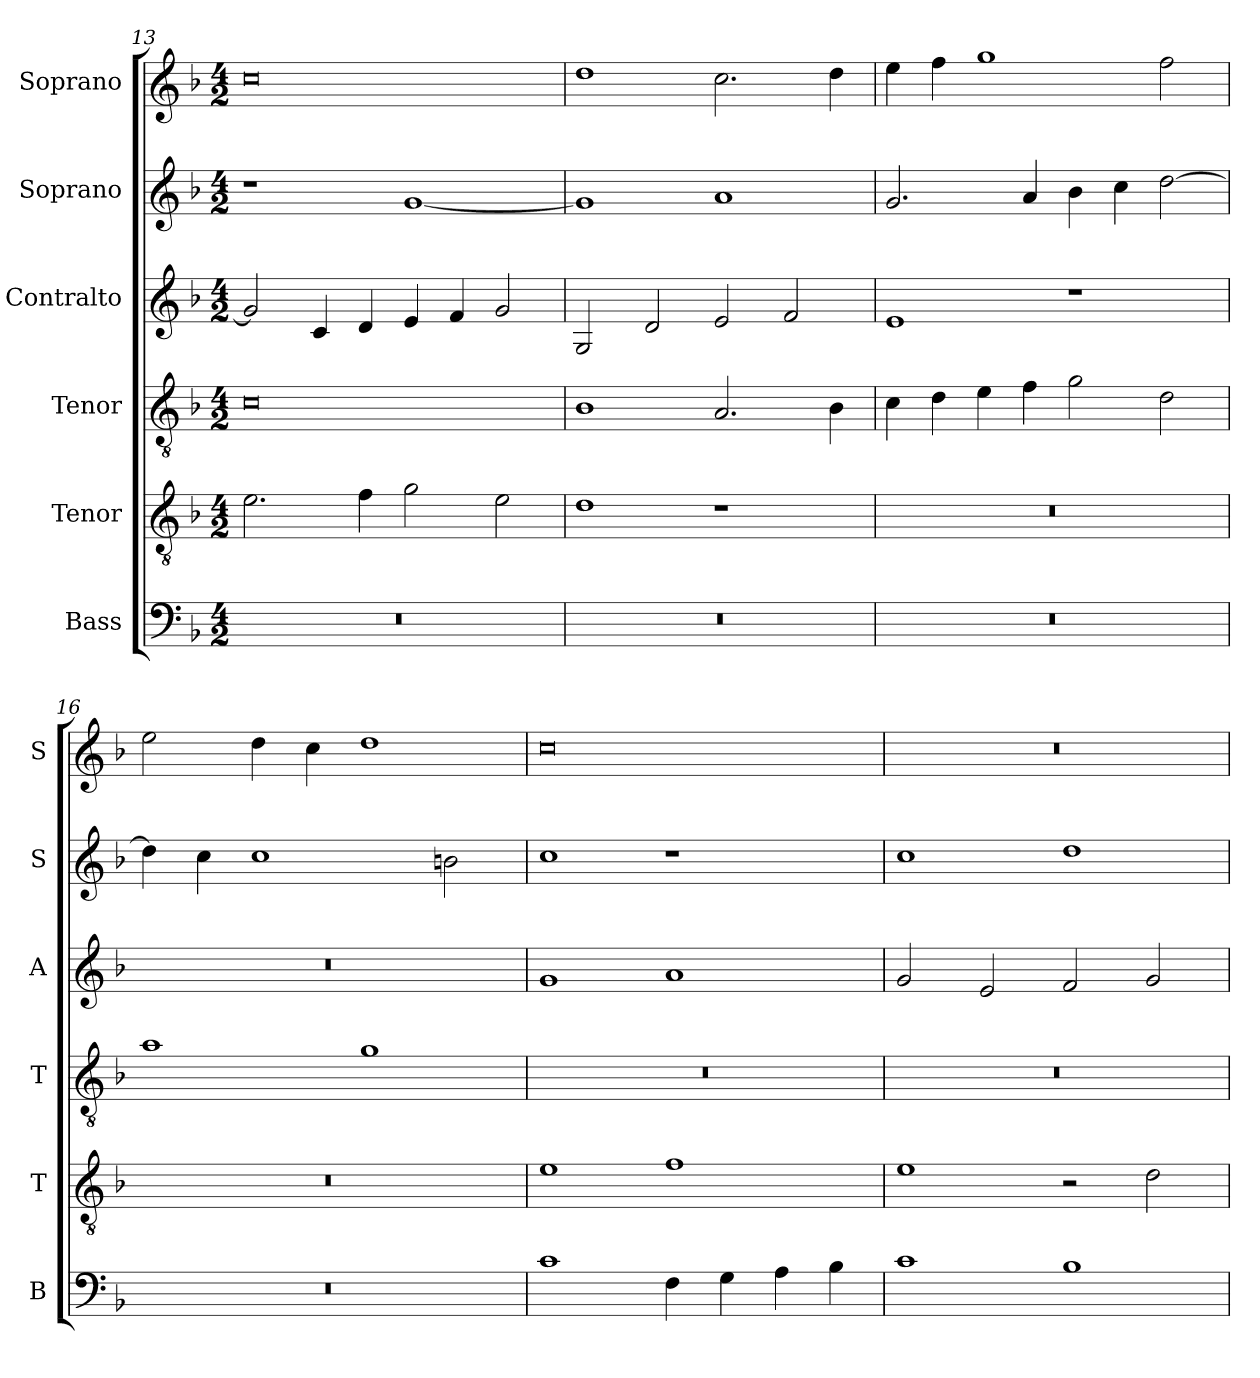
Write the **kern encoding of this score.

**kern	**kern	**kern	**kern	**kern	**kern
*part6	*part5	*part4	*part3	*part2	*part1
*staff6	*staff5	*staff4	*staff3	*staff2	*staff1
*I"Bass	*I"Tenor	*I"Tenor	*I"Contralto	*I"Soprano	*I"Soprano
*I'B	*I'T	*I'T	*I'A	*I'S	*I'S
*clefF4	*clefGv2	*clefGv2	*clefG2	*clefG2	*clefG2
*k[b-]	*k[b-]	*k[b-]	*k[b-]	*k[b-]	*k[b-]
*F:ion	*F:ion	*F:ion	*F:ion	*F:ion	*F:ion
*M4/2	*M4/2	*M4/2	*M4/2	*M4/2	*M4/2
=13	=13	=13	=13	=13	=13
0r	2.e	0c	2g]	1r	0cc
.	.	.	4c	.	.
.	4f	.	4d	.	.
.	2g	.	4e	[1g	.
.	.	.	4f	.	.
.	2e	.	2g	.	.
=14	=14	=14	=14	=14	=14
0r	1d	1B-	2G	1g]	1dd
.	.	.	2d	.	.
.	1r	2.A	2e	1a	2.cc
.	.	.	2f	.	.
.	.	4B-	.	.	4dd
=15	=15	=15	=15	=15	=15
0r	0r	4c	1e	2.g	4ee
.	.	4d	.	.	4ff
.	.	4e	.	.	1gg
.	.	4f	.	4a	.
.	.	2g	1r	4b-	.
.	.	.	.	4cc	.
.	.	2d	.	[2dd	2ff
=16	=16	=16	=16	=16	=16
0r	0r	1a	0r	4dd]	2ee
.	.	.	.	4cc	.
.	.	.	.	1cc	4dd
.	.	.	.	.	4cc
.	.	1g	.	.	1dd
.	.	.	.	2bn	.
=17	=17	=17	=17	=17	=17
1c	1e	0r	1g	1cc	0cc
4F	1f	.	1a	1r	.
4G	.	.	.	.	.
4A	.	.	.	.	.
4B-	.	.	.	.	.
=18	=18	=18	=18	=18	=18
1c	1e	0r	2g	1cc	0r
.	.	.	2e	.	.
1B-	2r	.	2f	1dd	.
.	2d	.	2g	.	.
=	=	=	=	=	=
*-	*-	*-	*-	*-	*-
